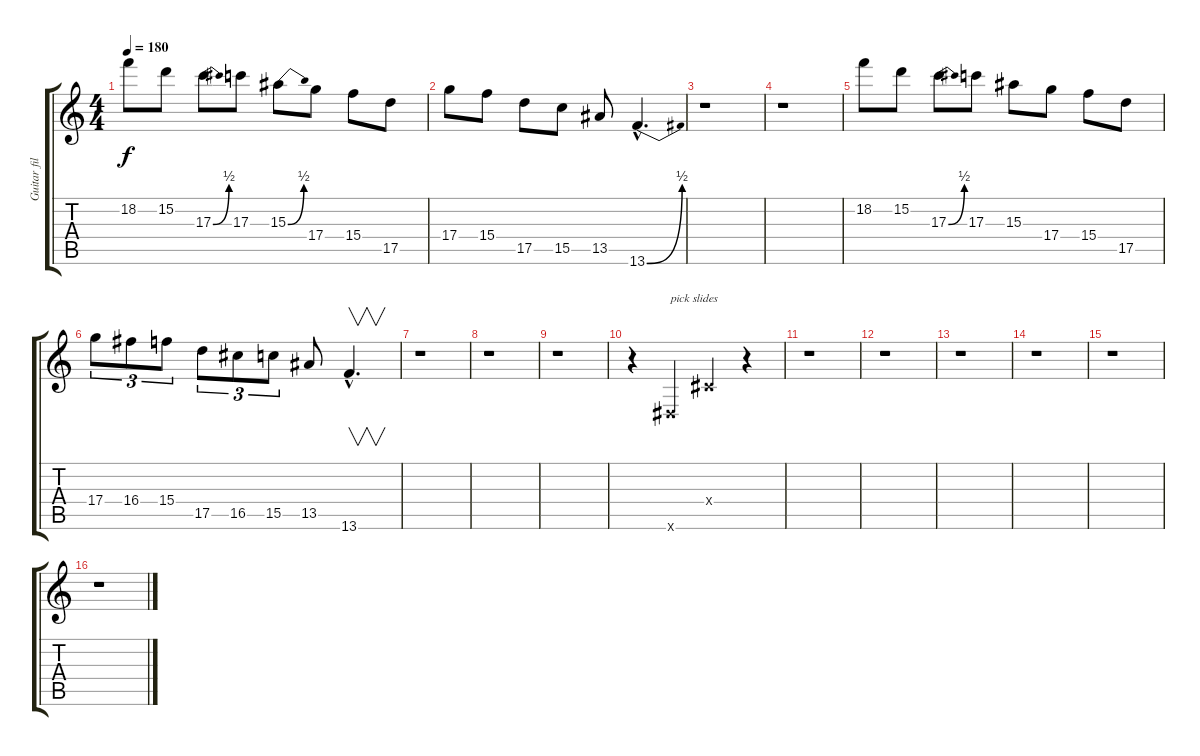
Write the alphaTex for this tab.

\track ("Guitar fills" "Guitar fil") {instrument distortionguitar}
\staff {score tabs}
\tuning (E4 B3 G3 D3 A2 E2) {hide}
\ts (4 4)
\tempo 180
\clef g2
\ks c
18.2.8{dy f} 15.2.8 17.3{be (bend 0 0 60 2)}.8 17.3.8 15.3{be (bend 0 0 60 2)}.8 17.4.8 15.4.8 17.5.8 |
17.4.8 15.4.8 17.5.8 15.5.8 13.5.8 13.6{be (bend 0 0 60 2) hac}.4{d} |
r.1 |
r.1 |
18.2.8 15.2.8 17.3{be (bend 0 0 60 2)}.8 17.3.8 15.3.8 17.4.8 15.4.8 17.5.8 |
17.4.8{tu (3 2)} 16.4.8{tu (3 2)} 15.4.8{tu (3 2)} 17.5.8{tu (3 2)} 16.5.8{tu (3 2)} 15.5.8{tu (3 2)} 13.5.8 13.6{hac}.4{v d} |
r.1 |
r.1 |
r.1 |
r.4 -1.6{x}.4{txt "pick slides"} -1.4{x}.4 r.4 |
r.1 |
r.1 |
r.1 |
r.1 |
r.1 |
r.1
